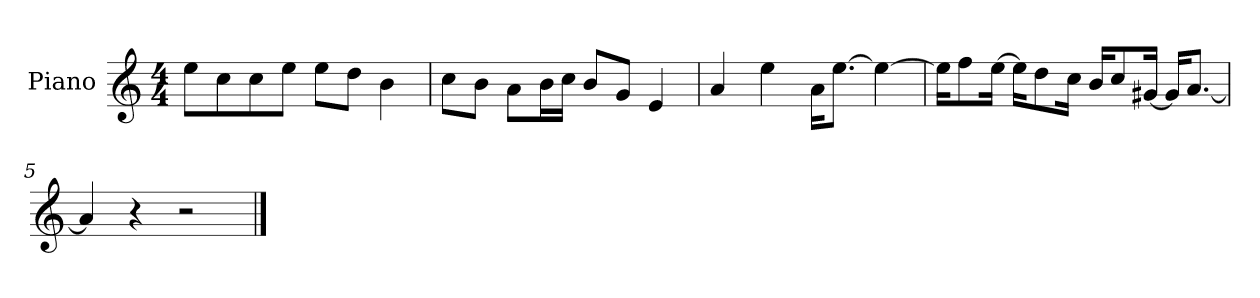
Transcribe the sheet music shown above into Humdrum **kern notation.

**kern
*part1
*staff1
*I"Piano
*I'P-no
*clefG2
*k[]
*M4/4
*MM90
=1
8ee\L
8cc\
8cc\
8ee\J
8ee\L
8dd\J
4b\
=2
8cc\L
8b\J
8a\L
16b\L
16cc\JJ
8b/L
8g/J
4e/
=3
4a/
4ee\
16a\KL
[8.ee\J
4ee\_
=4
16ee\KL]
8ff\
[16ee\Jk
16ee\KL]
8dd\
16cc\Jk
16b/KL
8cc/
[16g#X/Jk
16g#/KL]
[8.a/J
=5
4a/]
4r
2r
==
*-
